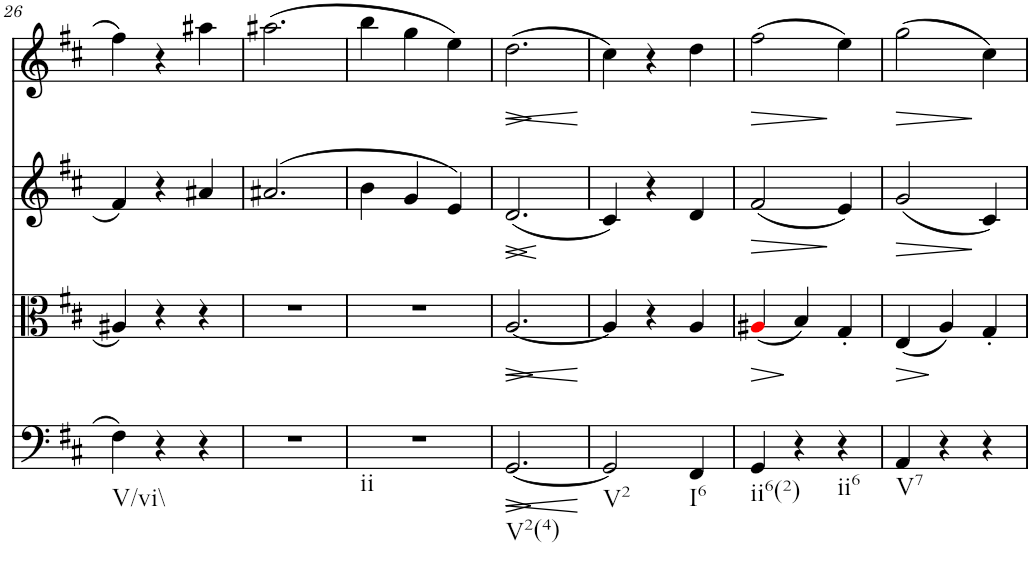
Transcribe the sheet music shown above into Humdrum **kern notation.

**kern	**dynam	**kern	**dynam	**kern	**dynam	**kern	**dynam
*part4	*part4	*part3	*part3	*part2	*part2	*part1	*part1
*staff4	*staff4	*staff3	*staff3	*staff2	*staff2	*staff1	*staff1
*I"Violoncello	*	*I"Viola	*	*I"Violin II	*	*I"Violin I	*
*I'Vc	*	*I'Vla	*	*I'Vln	*	*I'Vln	*
!!LO:PB:g=z
*clefF4	*	*clefC3	*	*clefG2	*	*clefG2	*
*k[f#c#]	*	*k[f#c#]	*	*k[f#c#]	*	*k[f#c#]	*
*M3/4	*	*M3/4	*	*M3/4	*	*M3/4	*
=26	=26	=26	=26	=26	=26	=26	=26
!LO:TX:b:t=V/vi\\	!	!	!	!	!	!	!
4F#\	.	4A#X/	.	4f#/	.	4ff#\	.
4r	.	4r	.	4r	.	4r	.
4r	.	4r	.	4a#X/	.	4aa#X\	.
=27	=27	=27	=27	=27	=27	=27	=27
2.r	.	2.r	.	(2.a#X/	.	(2.aa#X\	.
=28	=28	=28	=28	=28	=28	=28	=28
!LO:TX:b:t=ii	!	!	!	!	!	!	!
2.r	.	2.r	.	4b\	.	4bb\	.
.	.	.	.	4g/	.	4gg\	.
.	.	.	.	4e/)	.	4ee\)	.
=29	=29	=29	=29	=29	=29	=29	=29
!LO:TX:b:t=V2(4)	!	!	!	!	!	!	!
!	!LO:HP:b	!	!	!	!	!	!
!	!LO:HP:n=1:b	!	!LO:HP:b	!	!	!	!
!	!	!	!LO:HP:n=1:b	!	!LO:HP:b	!	!
!	!	!	!	!	!LO:HP:n=1:b	!	!LO:HP:b
!	!	!	!	!	!	!	!LO:HP:n=1:b
[2.GG/	< >	[2.A/	> <	(2.d/	< >	(2.dd\	< >
.	[	.	]	.	[	.	[
=30	=30	=30	=30	=30	=30	=30	=30
!LO:TX:b:t=V2	!	!	!	!	!	!	!
2GG/]	.	4A/]	.	4c#/)	.	4cc#\)	.
.	.	4r	[	4r	]	4r	]
!LO:TX:b:t=I6	!	!	!	!	!	!	!
4FF#/	]	4A/	.	4d/	.	4dd\	.
=31	=31	=31	=31	=31	=31	=31	=31
!LO:TX:b:t=ii6(2)	!	!	!	!	!	!	!
!	!	!	!LO:HP:b	!	!LO:HP:b	!	!LO:HP:b
4GG/	.	(4A#Xi/	>	(2f#/	>	(2ff#\	>
4r	.	4B/)	]	.	.	.	.
!LO:TX:b:t=ii6	!	!	!	!	!	!	!
4r	.	4G'/	.	4e/)	]	4ee\)	]
=32	=32	=32	=32	=32	=32	=32	=32
!LO:TX:b:t=V7	!	!	!	!	!	!	!
!	!	!	!LO:HP:b	!	!LO:HP:b	!	!LO:HP:b
4AA/	.	(4E/	>	(2g/	>	(2gg\	>
4r	.	4A/)	]	.	.	.	.
4r	.	4G'/	.	4c#/)	]	4cc#\)	]
=	=	=	=	=	=	=	=
*-	*-	*-	*-	*-	*-	*-	*-
